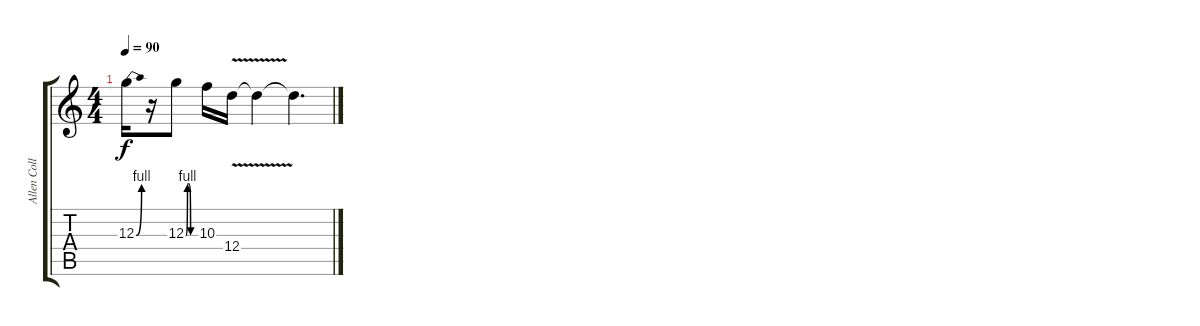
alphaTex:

\track ("Allen Collins (Rhythm Guitar Overdub)" "Allen Coll") {instrument distortionguitar}
\staff {score tabs}
\tuning (E4 B3 G3 D3 A2 E2) {hide}
\ts (4 4)
\tempo 90
\clef g2
\ks c
12.3{be (bend 0 0 60 4)}.16{dy f} r.16 12.3{be (custom 0 0 10 4 20 4 30 0 60 0)}.8 10.3.16 12.4{v}.16 12.4{t}.4 12.4{t}.4{d}
